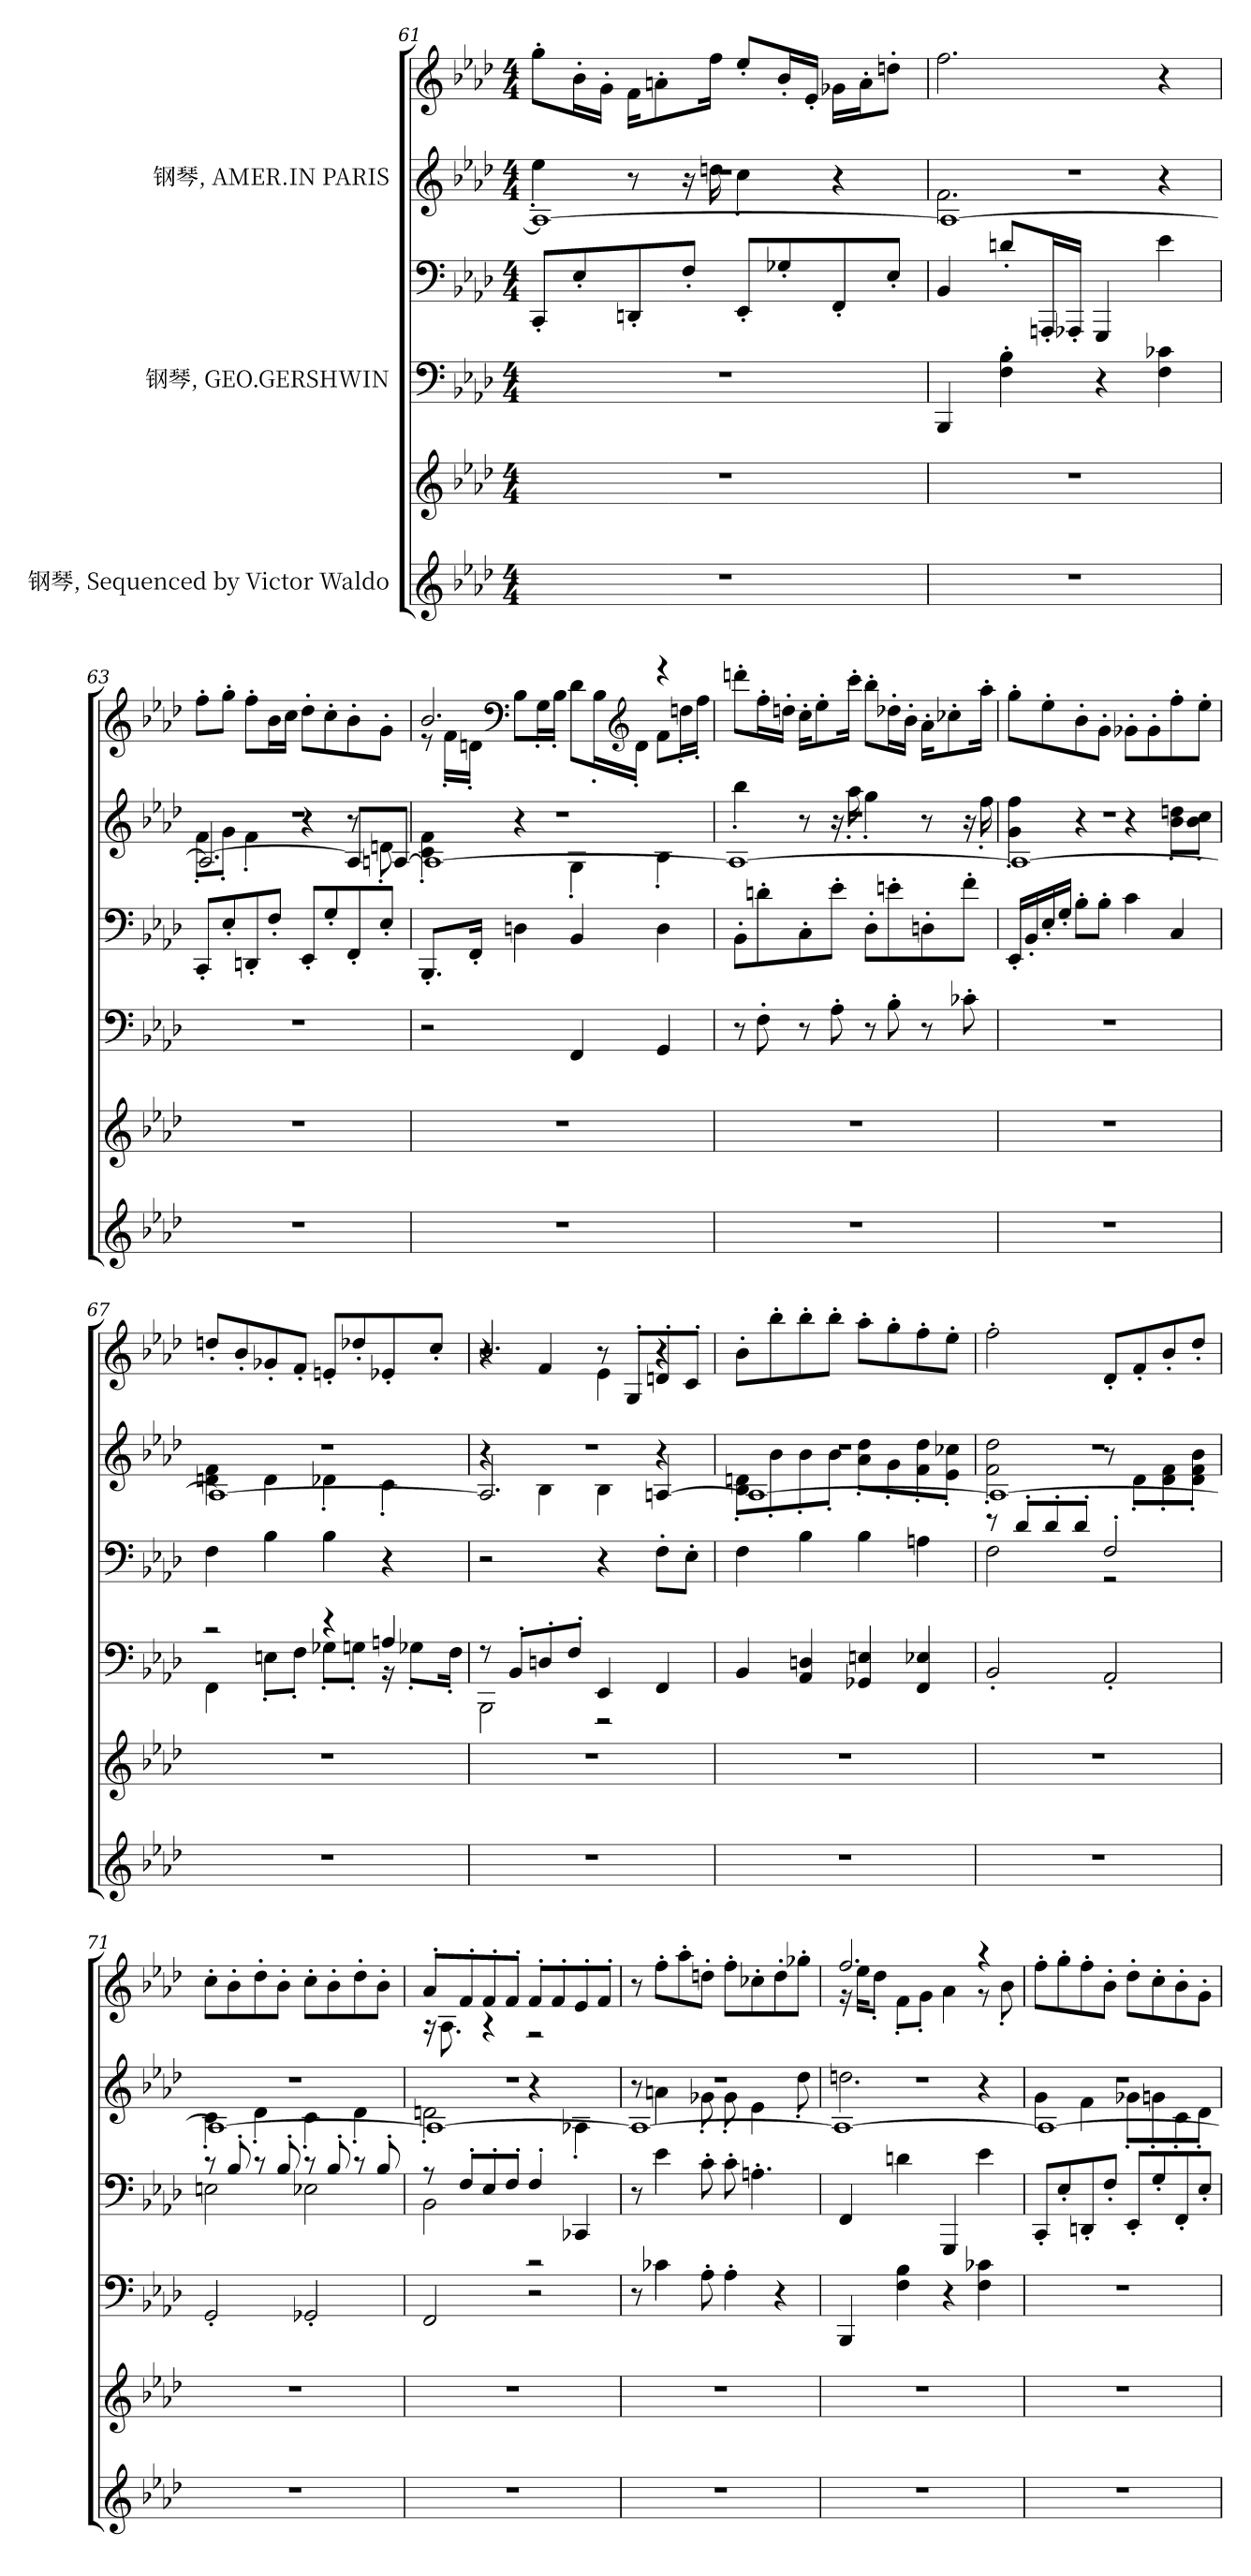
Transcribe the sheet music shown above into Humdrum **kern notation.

**kern	**kern	**kern	**kern	**kern	**kern
*part3	*part3	*part2	*part2	*part1	*part1
*staff6	*staff5	*staff4	*staff3	*staff2	*staff1
*I"钢琴, Sequenced by Victor Waldo	*	*I"钢琴, GEO.GERSHWIN	*	*I"钢琴, AMER.IN PARIS	*
*clefG2	*clefG2	*clefF4	*clefF4	*clefG2	*clefG2
*k[b-e-a-d-]	*k[b-e-a-d-]	*k[b-e-a-d-]	*k[b-e-a-d-]	*k[b-e-a-d-]	*k[b-e-a-d-]
*M4/4	*M4/4	*M4/4	*M4/4	*M4/4	*M4/4
=61	=61	=61	=61	=61	=61
*	*	*	*	*^	*
*	*	*	*	*	*^	*
1r	1r	1r	8CC'/L	1r	4ee-'\	1A_	8gg'\L
.	.	.	8E-'/	.	.	.	16b-'\L
.	.	.	.	.	.	.	16g'\JJ
.	.	.	8DDn'/	.	8r	.	16f\KL
.	.	.	.	.	.	.	8an'\
.	.	.	8F'/J	.	16r	.	.
.	.	.	.	.	16ddn\	.	16ff\Jk
.	.	.	8EE-'/L	.	4cc'\	.	8ee-'/L
.	.	.	8G-X'/	.	.	.	16b-'/L
.	.	.	.	.	.	.	16e-'/JJ
.	.	.	8FF'/	.	4r	.	16g-X\LL
.	.	.	.	.	.	.	16a'\J
.	.	.	8E-'/J	.	.	.	8ddn'\J
=62	=62	=62	=62	=62	=62	=62	=62
1r	1r	4BBB-/	4BB-/	1r	2.f\	1A_	2.ff\
.	.	4F\' 4B-\'	8dn'/L	.	.	.	.
.	.	.	16AAAn'/L	.	.	.	.
.	.	.	16AAA-X'/JJ	.	.	.	.
.	.	4r	4GGG/	.	.	.	.
.	.	4F\ 4c-X\	4e-\	.	4r	.	4r
!!LO:PB:g=z
=63	=63	=63	=63	=63	=63	=63	=63
1r	1r	1r	8CC'/L	1r	8f'\L	2.A/_	8ff'\L
.	.	.	8E-'/	.	8g'\J	.	8gg'\J
.	.	.	8DDn'/	.	4f'\	.	8ff'\L
.	.	.	8F'/J	.	.	.	16b-\L
.	.	.	.	.	.	.	16cc\JJ
.	.	.	8EE-'/L	.	4r	.	8dd-'\L
.	.	.	8G'/	.	.	.	8cc'\
.	.	.	8FF'/	.	8r	8A/L]	8b-'\
.	.	.	8E-'/J	.	8dn'\	[8An/J	8g'\J
=64	=64	=64	=64	=64	=64	=64	=64
*	*	*	*	*	*	*	*^
1r	1r	2r	8.BBB-'/L	1r	4c\' 4f\'	1A_	2.b-/	8r
.	.	.	.	.	.	.	.	16f'\LL
.	.	.	16FF'/Jk	.	.	.	.	16dn'\JJ
*	*	*	*	*	*	*	*clefF4	*
.	.	.	4Dn\	.	4r	.	.	8B-\L
.	.	.	.	.	.	.	.	16G'\L
.	.	.	.	.	.	.	.	16B-'\JJ
.	.	4FF/	4BB-/	.	4G'\	.	.	8d\L
.	.	.	.	.	.	.	.	16B-'\L
*	*	*	*	*	*	*	*clefG2	*
.	.	.	.	.	.	.	.	16d'\JJ
.	.	4GG/	4D\	.	4B-'\	.	4r	8f\L
.	.	.	.	.	.	.	.	16ddn'\L
.	.	.	.	.	.	.	.	16ff'\JJ
*	*	*	*	*	*	*	*v	*v
!!LO:LB:g=z
=65	=65	=65	=65	=65	=65	=65	=65
1r	1r	8r	8BB-'\L	1r	4bb-'\	1A_	8dddn'\L
.	.	8F'\	8dn'\	.	.	.	16ff'\L
.	.	.	.	.	.	.	16ddn'\JJ
.	.	8r	8C'\	.	8r	.	16cc'\KL
.	.	.	.	.	.	.	8ee-'\
.	.	8A-'\	8e-'\J	.	16r	.	.
.	.	.	.	.	16aa-'\	.	16ccc'\Jk
.	.	8r	8D-'\L	.	4gg'\	.	8bb-'\L
.	.	8B-'\	8en'\	.	.	.	16dd-X'\L
.	.	.	.	.	.	.	16b-'\JJ
.	.	8r	8Dn'\	.	8r	.	16a-'\KL
.	.	.	.	.	.	.	8cc-X'\
.	.	8c-X'\	8f'\J	.	16r	.	.
.	.	.	.	.	16ff'\	.	16aa-'\Jk
=66	=66	=66	=66	=66	=66	=66	=66
1r	1r	1r	16EE-'/LL	1r	4g\' 4ff\'	1A_	8gg'\L
.	.	.	16BB-'/	.	.	.	.
.	.	.	16E-'/	.	.	.	8ee-'\
.	.	.	16G'/JJ	.	.	.	.
.	.	.	8B-'\L	.	4r	.	8b-'\
.	.	.	8B-'\J	.	.	.	8g'\J
.	.	.	4c\	.	4r	.	8g-X'\L
.	.	.	.	.	.	.	8g-'\
.	.	.	4C/	.	8b-\' 8ddn\'L	.	8ff'\
.	.	.	.	.	8b-\' 8cc\'J	.	8ee-'\J
=67	=67	=67	=67	=67	=67	=67	=67
*	*	*^	*	*	*	*	*
1r	1r	2r	4FF\	4F\	1r	4dn\ 4f\	1A_	8ddn'/L
.	.	.	.	.	.	.	.	8b-'/
.	.	.	8En'\L	4B-\	.	4d\	.	8g-X'/
.	.	.	8F'\J	.	.	.	.	8f'/J
.	.	4r	8G-X'\L	4B-\	.	4d-X'\	.	8en'/L
.	.	.	8Gn'\J	.	.	.	.	8dd-X'/
.	.	4An/	16r	4r	.	4c'\	.	8e-X'/
.	.	.	8G-X'\L	.	.	.	.	.
.	.	.	.	.	.	.	.	8cc'/J
.	.	.	16F'\Jk	.	.	.	.	.
!!LO:PB:g=z
=68	=68	=68	=68	=68	=68	=68	=68	=68
*	*	*	*	*	*	*	*	*^
*	*	*	*	*	*	*	*	*	*^
1r	1r	8r	2BBB-\	2r	1r	4r	2.A/]	2.b-/	2r	4r
.	.	8BB-'/L	.	.	.	.	.	.	.	.
.	.	8Dn'/	.	.	.	4B-\	.	.	.	4f/
.	.	8F'/J	.	.	.	.	.	.	.	.
.	.	4EE-/	2r	4r	.	4B-\	.	.	4e-\	8r
.	.	.	.	.	.	.	.	.	.	8G'/L
.	.	4FF/	.	8F'\L	.	4r	[4An/	4r	4r	8dn'/
.	.	.	.	8E-'\J	.	.	.	.	.	8c'/J
*	*	*v	*v	*	*	*	*	*v	*v	*v
=69	=69	=69	=69	=69	=69	=69	=69
1r	1r	4BB-/	4F\	1r	8B-\' 8dn\'L	1A_	8b-'\L
.	.	.	.	.	8b-'\	.	8bb-'\
.	.	4AA-/ 4Dn/	4B-\	.	8b-'\	.	8bb-'\
.	.	.	.	.	8b-'\J	.	8bb-'\J
.	.	4GG-X/ 4En/	4B-\	.	8a-\' 8dd-\'L	.	8aa-'\L
.	.	.	.	.	8g'\	.	8gg'\
.	.	4FF/ 4E-X/	4An\	.	8f\' 8dd-\'	.	8ff'\
.	.	.	.	.	8e-\' 8cc-X\'J	.	8ee-'\J
=70	=70	=70	=70	=70	=70	=70	=70
*	*	*	*^	*	*	*	*
1r	1r	2BB-'/	8r	2F\	1r	2f\' 2dd-\'	1A_	2ff'\
.	.	.	8d-'/L	.	.	.	.	.
.	.	.	8d-'/	.	.	.	.	.
.	.	.	8d-'/J	.	.	.	.	.
.	.	2AA-'/	2F'/	2r	.	8r	.	8d-'/L
.	.	.	.	.	.	8d-'\L	.	8f'/
.	.	.	.	.	.	8d-\' 8f\'	.	8b-'/
.	.	.	.	.	.	8d-\' 8f\' 8b-\'J	.	8dd-'/J
!!LO:LB:g=z
=71	=71	=71	=71	=71	=71	=71	=71	=71
1r	1r	2GG'/	8r	2En\	1r	4c'\	1A_	8cc'\L
.	.	.	8B-'/	.	.	.	.	8b-'\
.	.	.	8r	.	.	4d-'\	.	8dd-'\
.	.	.	8B-'/	.	.	.	.	8b-'\J
.	.	2GG-X'/	8r	2E-X\	.	4c'\	.	8cc'\L
.	.	.	8B-'/	.	.	.	.	8b-'\
.	.	.	8r	.	.	4d-'\	.	8dd-'\
.	.	.	8B-'/	.	.	.	.	8b-'\J
=72	=72	=72	=72	=72	=72	=72	=72	=72
*	*	*	*	*	*	*	*	*^
1r	1r	2FF/	8r	2BB-\	1r	2dn'\	1A_	8a-'/L	16r
.	.	.	.	.	.	.	.	.	8.A-\
.	.	.	8F'/L	.	.	.	.	8f'/	.
.	.	.	8E-'/	.	.	.	.	8f'/	4r
.	.	.	8F'/J	.	.	.	.	8f'/J	.
.	.	2r	4F'/	2r	.	4r	.	8f'/L	2r
.	.	.	.	.	.	.	.	8f'/	.
.	.	.	4CC-X/	.	.	4A-X'\	.	8e-'/	.
.	.	.	.	.	.	.	.	8f'/J	.
*	*	*	*v	*v	*	*	*	*v	*v
=73	=73	=73	=73	=73	=73	=73	=73
1r	1r	8r	8r	1r	8r	1A_	8r
.	.	4c-X\	4e-\	.	4an\	.	8ff'\L
.	.	.	.	.	.	.	8aa-'\
.	.	8A-'\	8c'\	.	8g-X'\	.	8ddn'\J
.	.	4A-'\	8c'\	.	8g-'\	.	8ff'\L
.	.	.	4.An'\	.	4e-\	.	8cc-X'\
.	.	4r	.	.	.	.	8dd'\
.	.	.	.	.	8dd-'\	.	8gg-X'\J
!!LO:PB:g=z
=74	=74	=74	=74	=74	=74	=74	=74
*	*	*	*	*	*	*	*^
1r	1r	4BBB-/	4FF/	1r	2.ddn\	1A_	2.ff/	16r
.	.	.	.	.	.	.	.	16ee-\KL
.	.	.	.	.	.	.	.	8dd-'\J
.	.	4F\ 4B-\	4dn\	.	.	.	.	8f'\L
.	.	.	.	.	.	.	.	8g'\J
.	.	4r	4GGG/	.	.	.	.	4a-\
.	.	4F\ 4c-X\	4e-\	.	4r	.	4r	8r
.	.	.	.	.	.	.	.	8b-'\
*	*	*	*	*	*	*	*v	*v
=75	=75	=75	=75	=75	=75	=75	=75
1r	1r	1r	8CC'/L	1r	4g\	1A_	8ff'\L
.	.	.	8E-'/	.	.	.	8gg'\
.	.	.	8DDn'/	.	4f\	.	8ff'\
.	.	.	8F'/J	.	.	.	8b-'\J
.	.	.	8EE-'/L	.	8g-X'\L	.	8dd-'\L
.	.	.	8G'/	.	8gn'\	.	8cc'\
.	.	.	8FF'/	.	8c'\	.	8b-'\
.	.	.	8E-'/J	.	8d-'\J	.	8g'\J
*	*	*	*	*v	*v	*v	*
=	=	=	=	=	=
*-	*-	*-	*-	*-	*-
